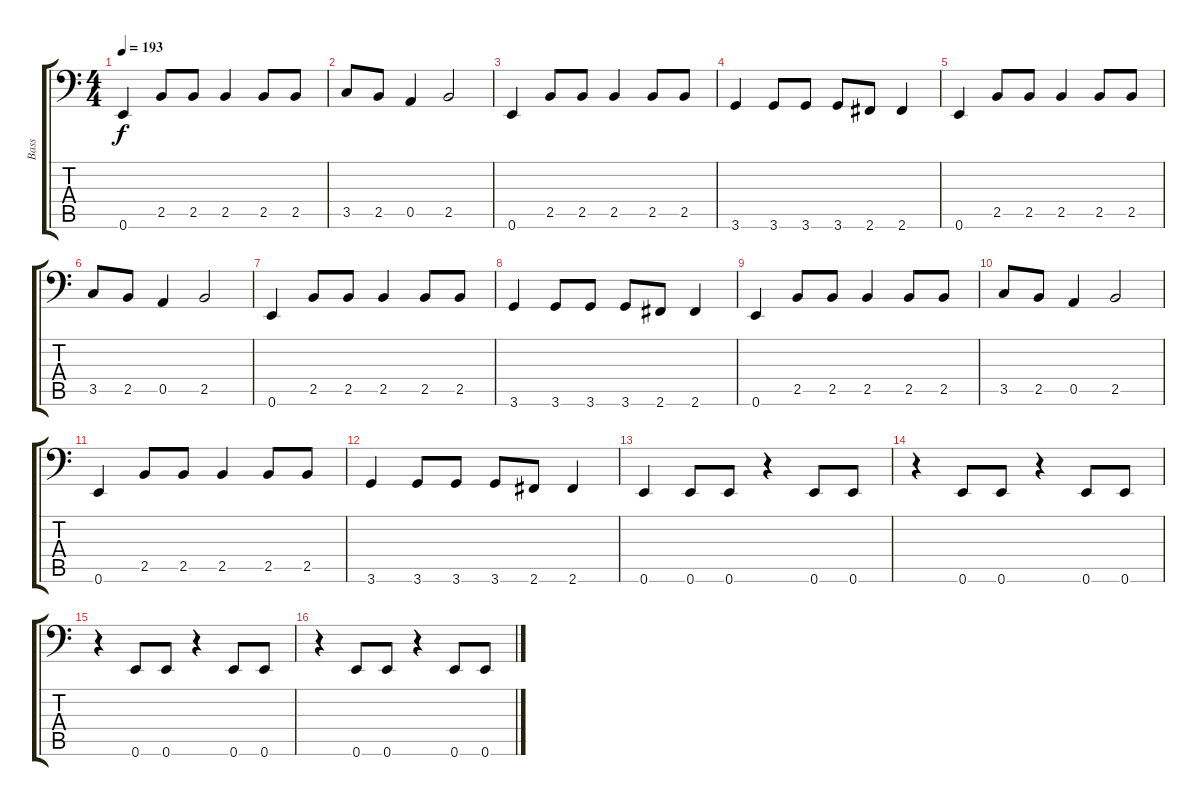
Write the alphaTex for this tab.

\track ("Bass" "Bass") {instrument electricbasspick}
\staff {score tabs}
\tuning (E3 B2 G2 D2 A1 E1) {hide}
\ts (4 4)
\tempo 193
\clef f4
\ks c
0.6.4{dy f} 2.5.8 2.5.8 2.5.4 2.5.8 2.5.8 |
3.5.8 2.5.8 0.5.4 2.5.2 |
0.6.4 2.5.8 2.5.8 2.5.4 2.5.8 2.5.8 |
3.6.4 3.6.8 3.6.8 3.6.8 2.6.8 2.6.4 |
0.6.4 2.5.8 2.5.8 2.5.4 2.5.8 2.5.8 |
3.5.8 2.5.8 0.5.4 2.5.2 |
0.6.4 2.5.8 2.5.8 2.5.4 2.5.8 2.5.8 |
3.6.4 3.6.8 3.6.8 3.6.8 2.6.8 2.6.4 |
0.6.4 2.5.8 2.5.8 2.5.4 2.5.8 2.5.8 |
3.5.8 2.5.8 0.5.4 2.5.2 |
0.6.4 2.5.8 2.5.8 2.5.4 2.5.8 2.5.8 |
3.6.4 3.6.8 3.6.8 3.6.8 2.6.8 2.6.4 |
0.6.4 0.6.8 0.6.8 r.4 0.6.8 0.6.8 |
r.4 0.6.8 0.6.8 r.4 0.6.8 0.6.8 |
r.4 0.6.8 0.6.8 r.4 0.6.8 0.6.8 |
r.4 0.6.8 0.6.8 r.4 0.6.8 0.6.8
